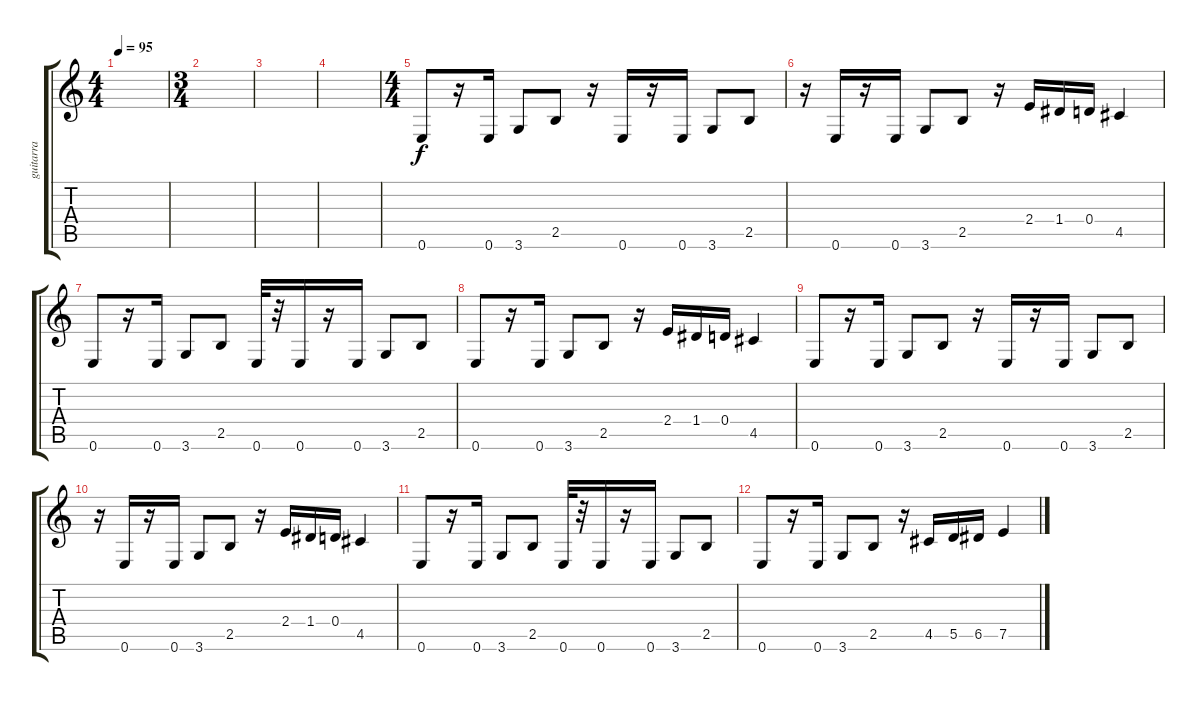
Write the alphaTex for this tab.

\track ("guitarra" "guitarra") {instrument acousticguitarsteel}
\staff {score tabs}
\tuning (E4 B3 G3 D3 A2 E2) {hide}
\ts (4 4)
\tempo 95
\clef g2
\ks c
|
\ts (3 4)
|
|
|
\ts (4 4)
0.6.8 r.16 0.6.16 3.6.8 2.5.8 r.16 0.6.16 r.16 0.6.16 3.6.8 2.5.8 |
r.16 0.6.16 r.16 0.6.16 3.6.8 2.5.8 r.16 2.4.16 1.4.16 0.4.16 4.5.4 |
0.6.8 r.16 0.6.16 3.6.8 2.5.8 0.6.32 r.32 0.6.16 r.16 0.6.16 3.6.8 2.5.8 |
0.6.8 r.16 0.6.16 3.6.8 2.5.8 r.16 2.4.16 1.4.16 0.4.16 4.5.4 |
0.6.8 r.16 0.6.16 3.6.8 2.5.8 r.16 0.6.16 r.16 0.6.16 3.6.8 2.5.8 |
r.16 0.6.16 r.16 0.6.16 3.6.8 2.5.8 r.16 2.4.16 1.4.16 0.4.16 4.5.4 |
0.6.8 r.16 0.6.16 3.6.8 2.5.8 0.6.32 r.32 0.6.16 r.16 0.6.16 3.6.8 2.5.8 |
0.6.8 r.16 0.6.16 3.6.8 2.5.8 r.16 4.5.16 5.5.16 6.5.16 7.5.4
